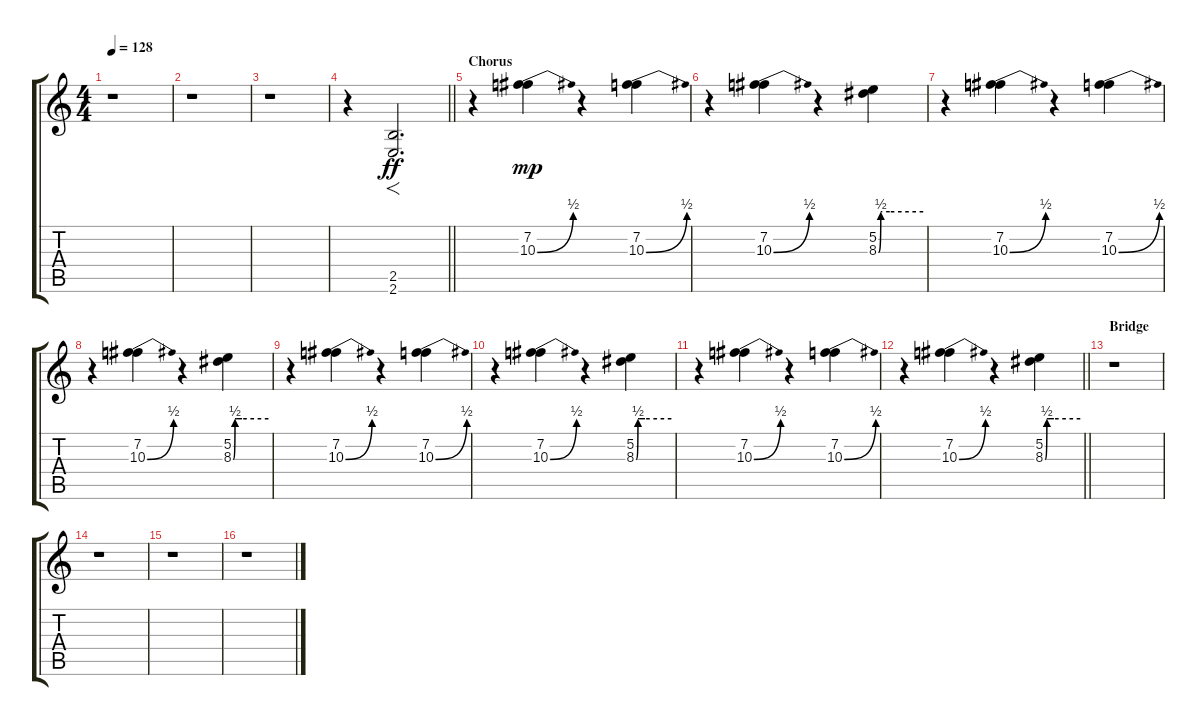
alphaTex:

\track "" {instrument overdrivenguitar}
\staff {score tabs}
\tuning (E4 B3 G3 D3 A2 D2) {hide}
\ts (4 4)
\tempo 128
\clef g2
\ks c
r.1{dy f} |
r.1 |
r.1 |
\barLineRight lightlight
r.4 (2.5 2.6).2{f d dy ff} |
\section ("" "Chorus")
r.4 (7.2 10.3{be (bend 0 0 60 2)}).4{dy mp volume 12} r.4 (7.2 10.3{be (bend 0 0 60 2)}).4 |
r.4 (7.2 10.3{be (bend 0 0 60 2)}).4{volume 7} r.4 (5.2 8.3{be (custom 0 0 3 2 5 2 15 2 60 2)}).4{volume 3} |
r.4 (7.2 10.3{be (bend 0 0 60 2)}).4{volume 12} r.4 (7.2 10.3{be (bend 0 0 60 2)}).4 |
r.4 (7.2 10.3{be (bend 0 0 60 2)}).4{volume 7} r.4 (5.2 8.3{be (custom 0 0 3 2 5 2 15 2 60 2)}).4{volume 3} |
r.4 (7.2 10.3{be (bend 0 0 60 2)}).4{volume 12} r.4 (7.2 10.3{be (bend 0 0 60 2)}).4 |
r.4 (7.2 10.3{be (bend 0 0 60 2)}).4{volume 7} r.4 (5.2 8.3{be (custom 0 0 3 2 5 2 15 2 60 2)}).4{volume 3} |
r.4 (7.2 10.3{be (bend 0 0 60 2)}).4{volume 12} r.4 (7.2 10.3{be (bend 0 0 60 2)}).4 |
\barLineRight lightlight
r.4 (7.2 10.3{be (bend 0 0 60 2)}).4{volume 7} r.4 (5.2 8.3{be (custom 0 0 3 2 5 2 15 2 60 2)}).4{volume 3} |
\section ("" "Bridge")
r.1 |
r.1 |
r.1 |
r.1
